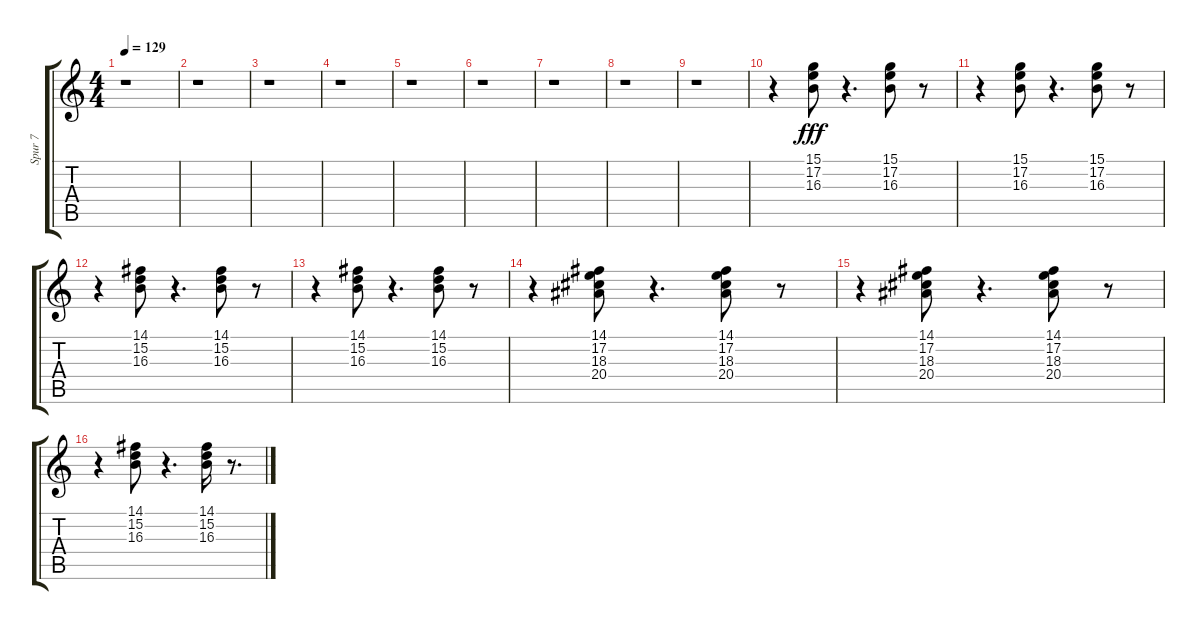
\track ("Spur 7" "Spur 7") {instrument percussiveorgan}
\staff {score tabs}
\tuning (E4 B3 G3 D3 A2 E2) {hide}
\ts (4 4)
\tempo 129
\clef g2
\ks c
r.1{dy fff} |
r.1 |
r.1 |
r.1 |
r.1 |
r.1 |
r.1 |
r.1 |
r.1 |
r.4 (15.1 17.2 16.3).8 r.4{d} (15.1 17.2 16.3).8 r.8 |
r.4 (15.1 17.2 16.3).8 r.4{d} (15.1 17.2 16.3).8 r.8 |
r.4 (14.1 15.2 16.3).8 r.4{d} (14.1 15.2 16.3).8 r.8 |
r.4 (14.1 15.2 16.3).8 r.4{d} (14.1 15.2 16.3).8 r.8 |
r.4 (14.1 17.2 18.3 20.4).8 r.4{d} (14.1 17.2 18.3 20.4).8 r.8 |
r.4 (14.1 17.2 18.3 20.4).8 r.4{d} (14.1 17.2 18.3 20.4).8 r.8 |
r.4 (14.1 15.2 16.3).8 r.4{d} (14.1 15.2 16.3).16 r.8{d}
